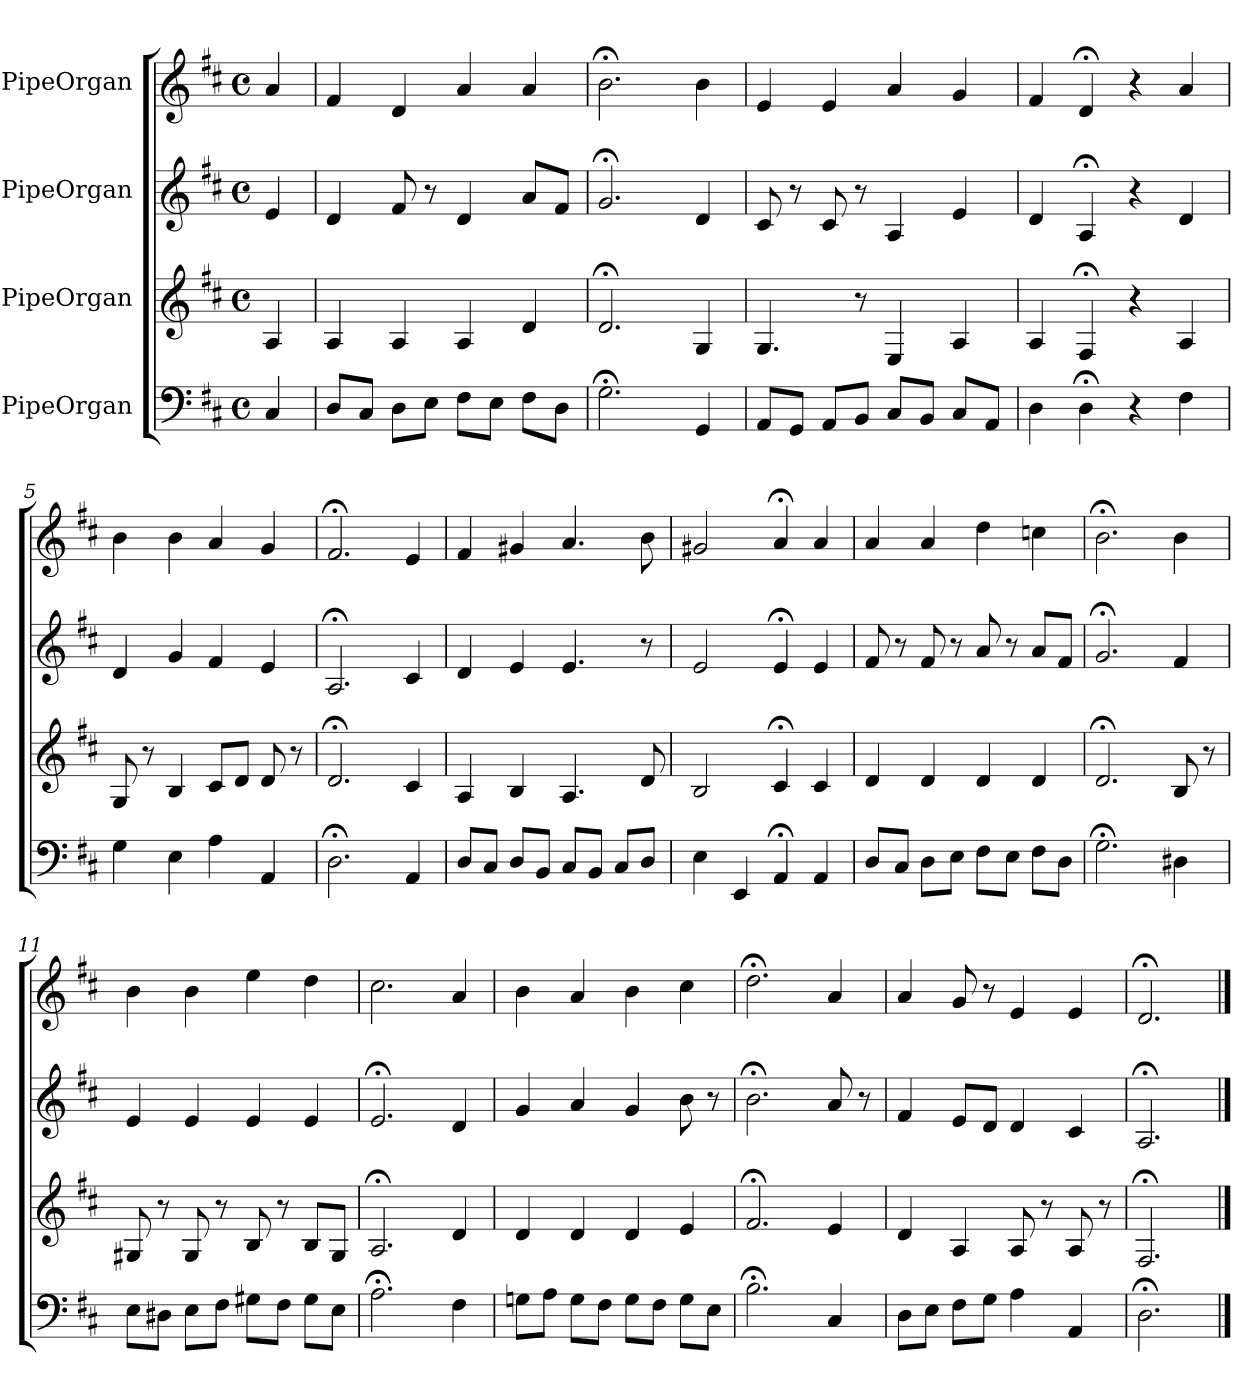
**kern	**kern	**kern	**kern
*part4	*part3	*part2	*part1
*staff4	*staff3	*staff2	*staff1
*I"PipeOrgan	*I"PipeOrgan	*I"PipeOrgan	*I"PipeOrgan
*k[f#c#]	*k[f#c#]	*k[f#c#]	*k[f#c#]
*D:	*D:	*D:	*D:
*M4/4	*M4/4	*M4/4	*M4/4
*met(c)	*met(c)	*met(c)	*met(c)
*MM60	*MM60	*MM60	*MM60
=	=	=	=
4C#	4A	4e	4a
=1	=1	=1	=1
8DL	4A	4d	4f#
8C#J	.	.	.
8DL	4A	8f#	4d
8EJ	.	8r	.
8F#L	4A	4d	4a
8EJ	.	.	.
8F#L	4d	8aL	4a
8DJ	.	8f#J	.
=2	=2	=2	=2
2.G;<	2.d;<	2.g;<	2.b;<
4GG	4G	4d	4b
=3	=3	=3	=3
8AAL	4.G	8c#	4e
8GGJ	.	8r	.
8AAL	.	8c#	4e
8BBJ	8r	8r	.
8C#L	4E	4A	4a
8BBJ	.	.	.
8C#L	4A	4e	4g
8AAJ	.	.	.
=4	=4	=4	=4
4D	4A	4d	4f#
4D;<	4F#;<	4A;<	4d;<
4r	4r	4r	4r
4F#	4A	4d	4a
=5	=5	=5	=5
4G	8G	4d	4b
.	8r	.	.
4E	4B	4g	4b
4A	8c#L	4f#	4a
.	8dJ	.	.
4AA	8d	4e	4g
.	8r	.	.
=6	=6	=6	=6
2.D;<	2.d;<	2.A;<	2.f#;<
4AA	4c#	4c#	4e
=7	=7	=7	=7
8DL	4A	4d	4f#
8C#J	.	.	.
8DL	4B	4e	4g#X
8BBJ	.	.	.
8C#L	4.A	4.e	4.a
8BBJ	.	.	.
8C#L	.	.	.
8DJ	8d	8r	8b
=8	=8	=8	=8
4E	2B	2e	2g#X
4EE	.	.	.
4AA;<	4c#;<	4e;<	4a;<
4AA	4c#	4e	4a
=9	=9	=9	=9
8DL	4d	8f#	4a
8C#J	.	8r	.
8DL	4d	8f#	4a
8EJ	.	8r	.
8F#L	4d	8a	4dd
8EJ	.	8r	.
8F#L	4d	8aL	4ccn
8DJ	.	8f#J	.
=10	=10	=10	=10
2.G;<	2.d;<	2.g;<	2.b;<
4D#X	8B	4f#	4b
.	8r	.	.
=11	=11	=11	=11
8EL	8G#X	4e	4b
8D#XJ	8r	.	.
8EL	8G#	4e	4b
8F#J	8r	.	.
8G#XL	8B	4e	4ee
8F#J	8r	.	.
8G#L	8BL	4e	4dd
8EJ	8G#J	.	.
=12	=12	=12	=12
2.A;<	2.A;<	2.e;<	2.cc#
4F#	4d	4d	4a
=13	=13	=13	=13
8GnL	4d	4g	4b
8AJ	.	.	.
8GL	4d	4a	4a
8F#J	.	.	.
8GL	4d	4g	4b
8F#J	.	.	.
8GL	4e	8b	4cc#
8EJ	.	8r	.
=14	=14	=14	=14
2.B;<	2.f#;<	2.b;<	2.dd;<
4C#	4e	8a	4a
.	.	8r	.
=15	=15	=15	=15
8DL	4d	4f#	4a
8EJ	.	.	.
8F#L	4A	8eL	8g
8GJ	.	8dJ	8r
4A	8A	4d	4e
.	8r	.	.
4AA	8A	4c#	4e
.	8r	.	.
=16	=16	=16	=16
2.D;<	2.F#;<	2.A;<	2.d;<
==	==	==	==
*-	*-	*-	*-
